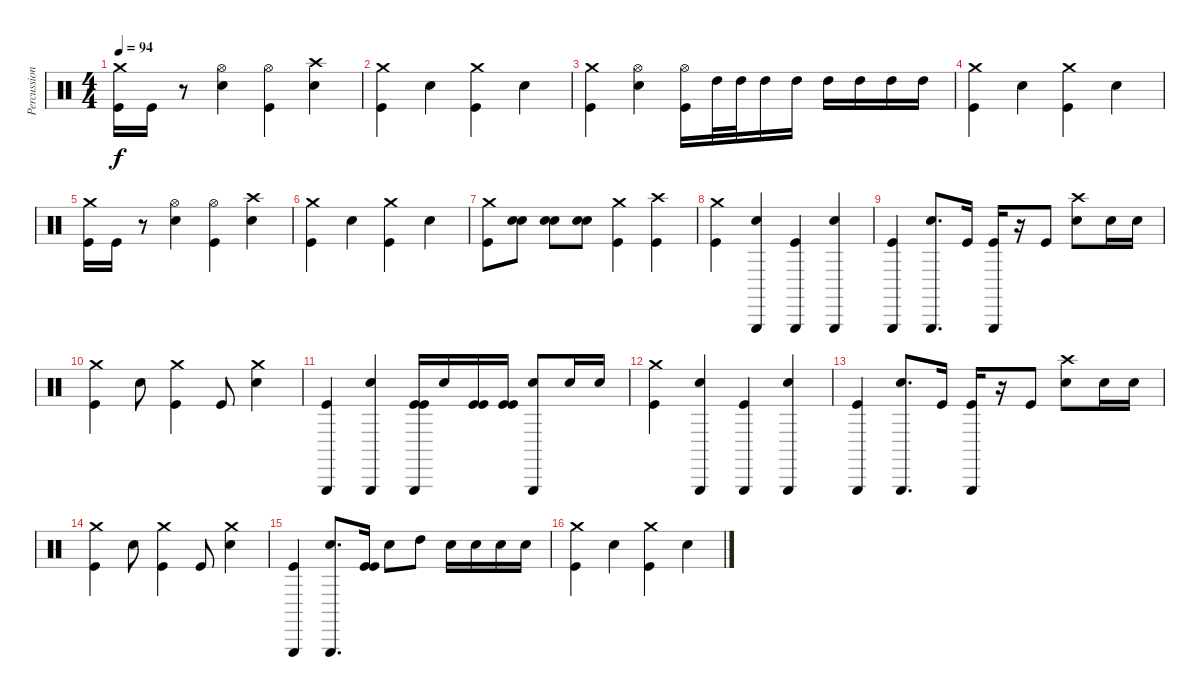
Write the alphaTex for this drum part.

\track ("Percussion" "Percussion") {instrument percussion}
\staff {score}
\articulation defaults
\ts (4 4)
\tempo 94
\clef neutral
\ks c
("Crash medium (hit)" "Kick (hit)").16{dy f} "Kick (hit)".16 r.8 ("Hi-Hat (open)" "Snare (hit) 2").4 ("Hi-Hat (open)" "Kick (hit)").4 ("Crash high (hit)" "Snare (hit) 2").4 |
("Crash medium (hit)" "Kick (hit)").4 "Snare (hit) 2".4 ("Crash medium (hit)" "Kick (hit)").4 "Snare (hit) 2".4 |
("Crash medium (hit)" "Kick (hit)").4 ("Hi-Hat (open)" "Snare (hit) 2").4 ("Hi-Hat (open)" "Kick (hit)").16 "High Tom (hit)".32 "High Tom (hit)".32 "High Tom (hit)".16 "High Tom (hit)".16 "High Tom (hit)".16 "High Tom (hit)".16 "High Tom (hit)".16 "High Tom (hit)".16 |
("Crash medium (hit)" "Kick (hit)").4 "Snare (hit) 2".4 ("Crash medium (hit)" "Kick (hit)").4 "Snare (hit) 2".4 |
("Crash medium (hit)" "Kick (hit)").16 "Kick (hit)".16 r.8 ("Hi-Hat (open)" "Snare (hit) 2").4 ("Hi-Hat (open)" "Kick (hit)").4 ("Crash high (hit)" "Snare (hit) 2").4 |
("Crash medium (hit)" "Kick (hit)").4 "Snare (hit) 2".4 ("Crash medium (hit)" "Kick (hit)").4 "Snare (hit) 2".4 |
("Crash medium (hit)" "Kick (hit)").8 ("Snare (hit) 2" "Snare (hit) 2").8 ("Snare (hit) 2" "Snare (hit) 2").8 ("Snare (hit) 2" "Snare (hit) 2").8 ("Crash medium (hit)" "Kick (hit)").4 ("Crash high (hit)" "Kick (hit)").4 |
("Crash medium (hit)" "Kick (hit)").4 ("Triangle (hit)" "Snare (hit) 2").4 ("Triangle (hit)" "Kick (hit)").4 ("Triangle (hit)" "Snare (hit) 2").4 |
("Triangle (hit)" "Kick (hit)").4 ("Triangle (hit)" "Snare (hit) 2").8{d} "Kick (hit)".16 ("Triangle (hit)" "Kick (hit)").16 r.16 "Kick (hit)".8 ("Crash high (hit)" "Snare (hit) 2").8 "Snare (hit) 2".16 "Snare (hit) 2".16 |
("Crash medium (hit)" "Kick (hit)").4 "Snare (hit) 2".8 ("Crash medium (hit)" "Kick (hit)").4 "Kick (hit)".8 ("Crash medium (hit)" "Snare (hit) 2").4 |
("Triangle (hit)" "Kick (hit)").4 ("Triangle (hit)" "Snare (hit) 2").4 ("Triangle (hit)" "Kick (hit)" "Kick (hit)").16 "Snare (hit) 2".16 ("Kick (hit)" "Kick (hit)").16 ("Kick (hit)" "Kick (hit)").16 ("Triangle (hit)" "Snare (hit) 2").8 "Snare (hit) 2".16 "Snare (hit) 2".16 |
("Crash medium (hit)" "Kick (hit)").4 ("Triangle (hit)" "Snare (hit) 2").4 ("Triangle (hit)" "Kick (hit)").4 ("Triangle (hit)" "Snare (hit) 2").4 |
("Triangle (hit)" "Kick (hit)").4 ("Triangle (hit)" "Snare (hit) 2").8{d} "Kick (hit)".16 ("Triangle (hit)" "Kick (hit)").16 r.16 "Kick (hit)".8 ("Crash high (hit)" "Snare (hit) 2").8 "Snare (hit) 2".16 "Snare (hit) 2".16 |
("Crash medium (hit)" "Kick (hit)").4 "Snare (hit) 2".8 ("Crash medium (hit)" "Kick (hit)").4 "Kick (hit)".8 ("Crash medium (hit)" "Snare (hit) 2").4 |
("Triangle (hit)" "Kick (hit)").4 ("Triangle (hit)" "Snare (hit) 2").8{d} ("Kick (hit)" "Kick (hit)").16 "Snare (hit) 2".8 "High Tom (hit)".8 "Snare (hit) 2".16 "Snare (hit) 2".16 "Snare (hit) 2".16 "Snare (hit) 2".16 |
("Crash medium (hit)" "Kick (hit)").4 "Snare (hit) 2".4 ("Crash medium (hit)" "Kick (hit)").4 "Snare (hit) 2".4
